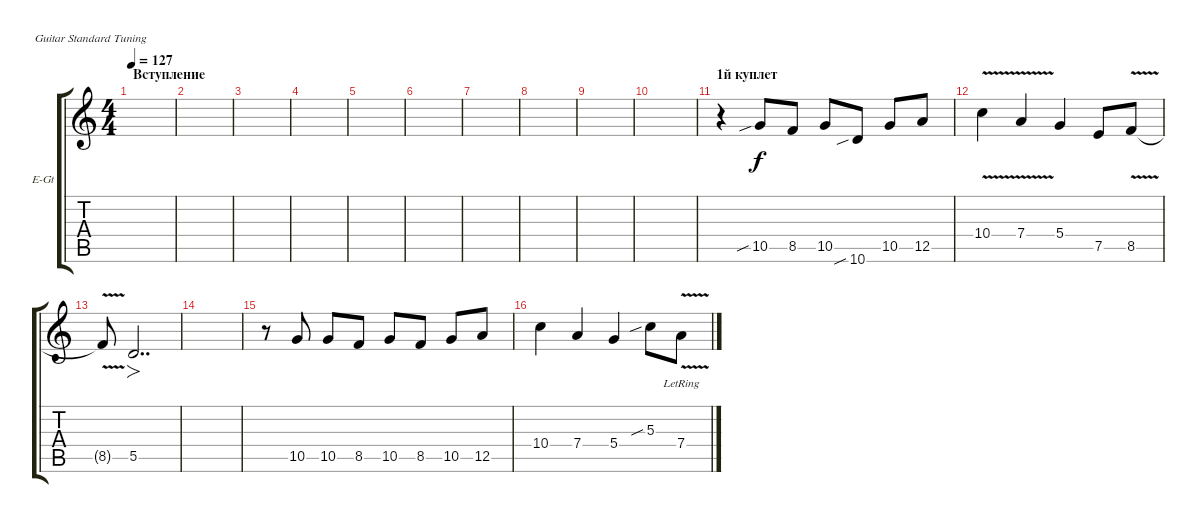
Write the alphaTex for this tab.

\defaultSystemsLayout 4
\bracketExtendMode groupsimilarinstruments
\firstSystemTrackNameOrientation horizontal
\otherSystemsTrackNameOrientation horizontal
\track ("Gotye" "E-Gt") {instrument electricguitarclean}
\staff {score tabs}
\tuning (E4 B3 G3 D3 A2 E2)
\ts (4 4)
\section ("" "Вступление")
\tempo 127
\clef g2
\scale
0.485477
\ks c
|
\scale
0.257261 |
\scale
0.257261 |
\scale
0.333333 |
\scale
0.333333 |
\scale
0.333333 |
\scale
0.333333 |
\scale
0.333333 |
\scale
0.333333 |
\scale
0.333333 |
\section ("" "1й куплет")
\scale
0.333333 r.4 10.5{sib}.8 8.5.8 10.5.8 10.6{sib}.8 10.5.8 12.5.8 |
\scale
0.333333 10.4{v}.4 7.4{v}.4 5.4.4 7.5.8 8.5{v}.8 |
\scale
0.333333 8.5{v t}.8 5.5.2{fo dd} |
\scale
0.333333 |
\scale
0.333333 r.8 10.5.8 10.5.8 8.5.8 10.5.8 8.5.8 10.5.8 12.5.8 |
\scale
0.333333 10.4.4 7.4.4 5.4.4 5.3{sib}.8 7.4{v lr}.8
